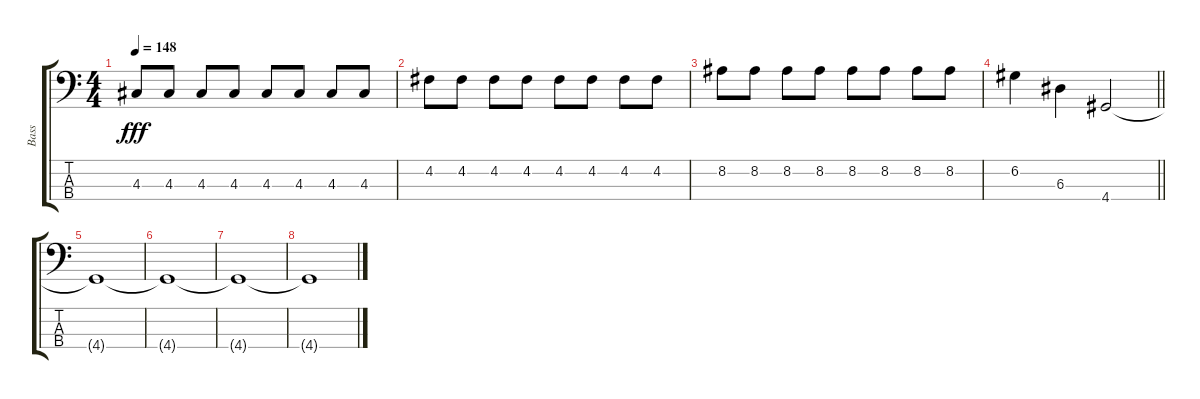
\track ("Bass" "Bass") {instrument electricbasspick}
\staff {score tabs}
\tuning (G2 D2 A1 E1) {hide}
\ts (4 4)
\tempo 148
\clef f4
\ks c
4.3.8{dy fff} 4.3.8 4.3.8 4.3.8 4.3.8 4.3.8 4.3.8 4.3.8 |
4.2.8 4.2.8 4.2.8 4.2.8 4.2.8 4.2.8 4.2.8 4.2.8 |
8.2.8 8.2.8 8.2.8 8.2.8 8.2.8 8.2.8 8.2.8 8.2.8 |
\barLineRight lightlight
6.2.4 6.3.4 4.4.2{volume 2} |
4.4{t}.1 |
4.4{t}.1 |
4.4{t}.1 |
4.4{t}.1
